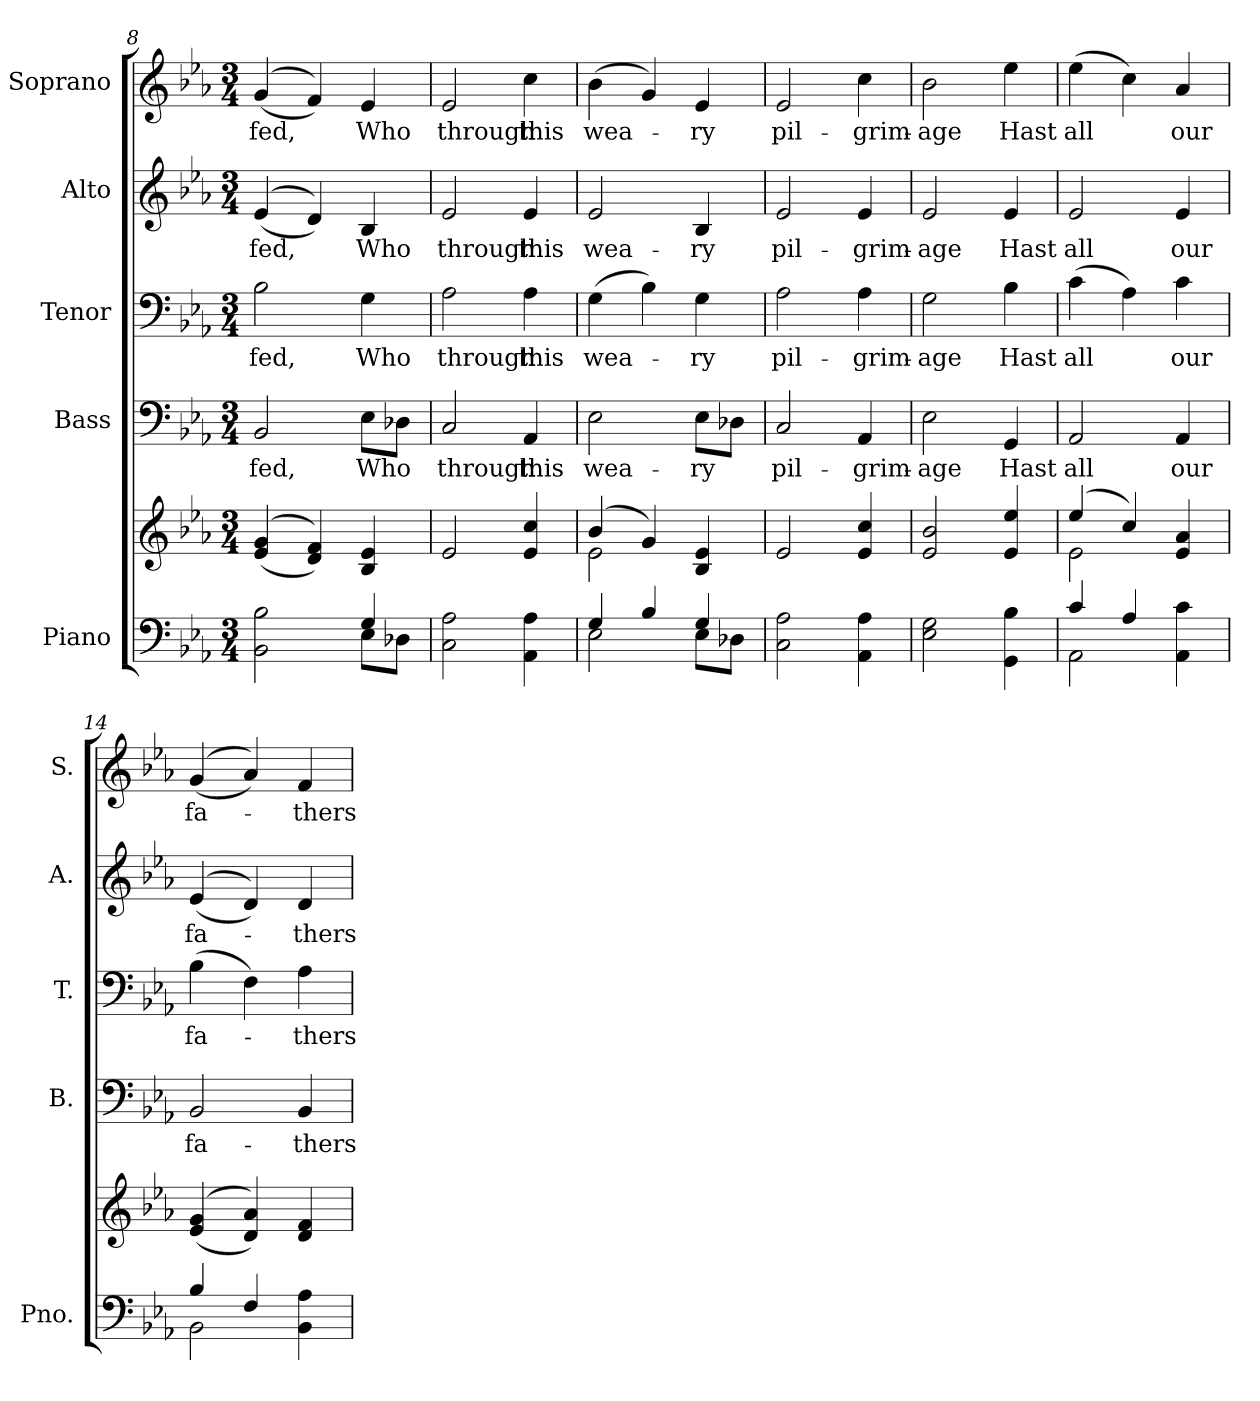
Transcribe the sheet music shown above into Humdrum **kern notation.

**kern	**kern	**kern	**text	**kern	**text	**kern	**text	**kern	**text
*part5	*part5	*part4	*part4	*part3	*part3	*part2	*part2	*part1	*part1
*staff6	*staff5	*staff4	*staff4	*staff3	*staff3	*staff2	*staff2	*staff1	*staff1
*I"Piano	*	*I"Bass	*	*I"Tenor	*	*I"Alto	*	*I"Soprano	*
*I'Pno.	*	*I'B.	*	*I'T.	*	*I'A.	*	*I'S.	*
*clefF4	*clefG2	*clefF4	*	*clefF4	*	*clefG2	*	*clefG2	*
*k[b-e-a-]	*k[b-e-a-]	*k[b-e-a-]	*	*k[b-e-a-]	*	*k[b-e-a-]	*	*k[b-e-a-]	*
*E-:	*E-:	*E-:	*	*E-:	*	*E-:	*	*E-:	*
*M3/4	*M3/4	*M3/4	*	*M3/4	*	*M3/4	*	*M3/4	*
=8	=8	=8	=8	=8	=8	=8	=8	=8	=8
*^	*	*	*	*	*	*	*	*	*
!	!	!	!	!LO:LY:b:color=#000000	!	!	!	!	!	!
!	!	!	!	!	!	!LO:LY:b:color=#000000	!	!	!	!
!	!	!	!	!	!	!	!	!LO:LY:b:color=#000000	!	!
!	!	!	!	!	!	!	!	!	!	!LO:LY:b:color=#000000
2BB-i\ 2B-i	2ryy	((4e-i/ 4gi	2BB-i/	fed,	2B-i\	fed,	((4e-i/	fed,	((4gi/	fed,
.	.	4di/ 4fi))	.	.	.	.	4di/))	.	4fi/))	.
!	!	!	!	!LO:LY:b:color=#000000	!	!	!	!	!	!
!	!	!	!	!	!	!LO:LY:b:color=#000000	!	!	!	!
!	!	!	!	!	!	!	!	!LO:LY:b:color=#000000	!	!
!	!	!	!	!	!	!	!	!	!	!LO:LY:b:color=#000000
4Gi/	8E-i\L	4B-i/ 4e-i	8E-i\L	Who	4Gi\	Who	4B-i/	Who	4e-i/	Who
.	8D-Xi\J	.	8D-Xi\J	.	.	.	.	.	.	.
*v	*v	*	*	*	*	*	*	*	*	*
=9	=9	=9	=9	=9	=9	=9	=9	=9	=9
*^	*	*	*	*	*	*	*	*	*
!	!	!	!	!LO:LY:b:color=#000000	!	!	!	!	!	!
*v	*v	*	*	*	*	*	*	*	*	*
*^	*	*	*	*	*	*	*	*	*
!	!	!	!	!	!	!LO:LY:b:color=#000000	!	!	!	!
*v	*v	*	*	*	*	*	*	*	*	*
*^	*	*	*	*	*	*	*	*	*
!	!	!	!	!	!	!	!	!LO:LY:b:color=#000000	!	!
*v	*v	*	*	*	*	*	*	*	*	*
*^	*	*	*	*	*	*	*	*	*
!	!	!	!	!	!	!	!	!	!	!LO:LY:b:color=#000000
*v	*v	*	*	*	*	*	*	*	*	*
2Ci\ 2A-i	2e-i/	2Ci/	through	2A-i\	through	2e-i/	through	2e-i/	through
!	!	!	!LO:LY:b:color=#000000	!	!	!	!	!	!
!	!	!	!	!	!LO:LY:b:color=#000000	!	!	!	!
!	!	!	!	!	!	!	!LO:LY:b:color=#000000	!	!
!	!	!	!	!	!	!	!	!	!LO:LY:b:color=#000000
4AA-i\ 4A-i	4e-i/ 4cci	4AA-i/	this	4A-i\	this	4e-i/	this	4cci\	this
!!LO:PB:g=z
=10	=10	=10	=10	=10	=10	=10	=10	=10	=10
*^	*^	*	*	*	*	*	*	*	*
!	!	!	!	!	!LO:LY:b:color=#000000	!	!	!	!	!	!
!	!	!	!	!	!	!	!LO:LY:b:color=#000000	!	!	!	!
!	!	!	!	!	!	!	!	!	!LO:LY:b:color=#000000	!	!
!	!	!	!	!	!	!	!	!	!	!	!LO:LY:b:color=#000000
4Gi/	2E-i\	(4b-i/	2e-i\	2E-i\	wea-	(4Gi\	wea-	2e-i/	wea-	(4b-i\	wea-
4B-i/	.	4gi/)	.	.	.	4B-i\)	.	.	.	4gi/)	.
!	!	!	!	!	!LO:LY:b:color=#000000	!	!	!	!	!	!
!	!	!	!	!	!	!	!LO:LY:b:color=#000000	!	!	!	!
!	!	!	!	!	!	!	!	!	!LO:LY:b:color=#000000	!	!
!	!	!	!	!	!	!	!	!	!	!	!LO:LY:b:color=#000000
4Gi/	8E-i\L	4B-i/ 4e-i	4ryy	8E-i\L	-ry	4Gi\	-ry	4B-i/	-ry	4e-i/	-ry
.	8D-Xi\J	.	.	8D-Xi\J	.	.	.	.	.	.	.
*v	*v	*	*	*	*	*	*	*	*	*	*
*	*v	*v	*	*	*	*	*	*	*	*
=11	=11	=11	=11	=11	=11	=11	=11	=11	=11
*^	*	*	*	*	*	*	*	*	*
!	!	!	!	!LO:LY:b:color=#000000	!	!	!	!	!	!
*v	*v	*	*	*	*	*	*	*	*	*
*^	*	*	*	*	*	*	*	*	*
!	!	!	!	!	!	!LO:LY:b:color=#000000	!	!	!	!
*v	*v	*	*	*	*	*	*	*	*	*
*^	*	*	*	*	*	*	*	*	*
!	!	!	!	!	!	!	!	!LO:LY:b:color=#000000	!	!
*v	*v	*	*	*	*	*	*	*	*	*
*^	*	*	*	*	*	*	*	*	*
!	!	!	!	!	!	!	!	!	!	!LO:LY:b:color=#000000
*v	*v	*	*	*	*	*	*	*	*	*
2Ci\ 2A-i	2e-i/	2Ci/	pil-	2A-i\	pil-	2e-i/	pil-	2e-i/	pil-
!	!	!	!LO:LY:b:color=#000000	!	!	!	!	!	!
!	!	!	!	!	!LO:LY:b:color=#000000	!	!	!	!
!	!	!	!	!	!	!	!LO:LY:b:color=#000000	!	!
!	!	!	!	!	!	!	!	!	!LO:LY:b:color=#000000
4AA-i\ 4A-i	4e-i/ 4cci	4AA-i/	-grim-	4A-i\	-grim-	4e-i/	-grim-	4cci\	-grim-
=12	=12	=12	=12	=12	=12	=12	=12	=12	=12
!	!	!	!LO:LY:b:color=#000000	!	!	!	!	!	!
!	!	!	!	!	!LO:LY:b:color=#000000	!	!	!	!
!	!	!	!	!	!	!	!LO:LY:b:color=#000000	!	!
!	!	!	!	!	!	!	!	!	!LO:LY:b:color=#000000
2E-i\ 2Gi	2e-i/ 2b-i	2E-i\	-age	2Gi\	-age	2e-i/	-age	2b-i\	-age
!	!	!	!LO:LY:b:color=#000000	!	!	!	!	!	!
!	!	!	!	!	!LO:LY:b:color=#000000	!	!	!	!
!	!	!	!	!	!	!	!LO:LY:b:color=#000000	!	!
!	!	!	!	!	!	!	!	!	!LO:LY:b:color=#000000
4GGi\ 4B-i	4e-i/ 4ee-i	4GGi/	Hast	4B-i\	Hast	4e-i/	Hast	4ee-i\	Hast
!!LO:PB:g=z
=13	=13	=13	=13	=13	=13	=13	=13	=13	=13
*^	*^	*	*	*	*	*	*	*	*
!	!	!	!	!	!LO:LY:b:color=#000000	!	!	!	!	!	!
!	!	!	!	!	!	!	!LO:LY:b:color=#000000	!	!	!	!
!	!	!	!	!	!	!	!	!	!LO:LY:b:color=#000000	!	!
!	!	!	!	!	!	!	!	!	!	!	!LO:LY:b:color=#000000
4ci/	2AA-i\	(4ee-i/	2e-i\	2AA-i/	all	(4ci\	all	2e-i/	all	(4ee-i\	all
4A-i/	.	4cci/)	.	.	.	4A-i\)	.	.	.	4cci\)	.
!	!	!	!	!	!LO:LY:b:color=#000000	!	!	!	!	!	!
!	!	!	!	!	!	!	!LO:LY:b:color=#000000	!	!	!	!
!	!	!	!	!	!	!	!	!	!LO:LY:b:color=#000000	!	!
!	!	!	!	!	!	!	!	!	!	!	!LO:LY:b:color=#000000
4AA-i\ 4ci	4ryy	4e-i/ 4a-i	4ryy	4AA-i/	our	4ci\	our	4e-i/	our	4a-i/	our
*	*	*v	*v	*	*	*	*	*	*	*	*
=14	=14	=14	=14	=14	=14	=14	=14	=14	=14	=14
*	*	*^	*	*	*	*	*	*	*	*
!	!	!	!	!	!LO:LY:b:color=#000000	!	!	!	!	!	!
*	*	*v	*v	*	*	*	*	*	*	*	*
*	*	*^	*	*	*	*	*	*	*	*
!	!	!	!	!	!	!	!LO:LY:b:color=#000000	!	!	!	!
*	*	*v	*v	*	*	*	*	*	*	*	*
*	*	*^	*	*	*	*	*	*	*	*
!	!	!	!	!	!	!	!	!	!LO:LY:b:color=#000000	!	!
*	*	*v	*v	*	*	*	*	*	*	*	*
*	*	*^	*	*	*	*	*	*	*	*
!	!	!	!	!	!	!	!	!	!	!	!LO:LY:b:color=#000000
*	*	*v	*v	*	*	*	*	*	*	*	*
4B-i/	2BB-i\	((4e-i/ 4gi	2BB-i/	fa-	(4B-i\	fa-	((4e-i/	fa-	((4gi/	fa-
4Fi/	.	4di/ 4a-i))	.	.	4Fi\)	.	4di/))	.	4a-i/))	.
!	!	!	!	!LO:LY:b:color=#000000	!	!	!	!	!	!
!	!	!	!	!	!	!LO:LY:b:color=#000000	!	!	!	!
!	!	!	!	!	!	!	!	!LO:LY:b:color=#000000	!	!
!	!	!	!	!	!	!	!	!	!	!LO:LY:b:color=#000000
4BB-i\ 4A-i	4ryy	4di/ 4fi	4BB-i/	-thers	4A-i\	-thers	4di/	-thers	4fi/	-thers
*v	*v	*	*	*	*	*	*	*	*	*
=	=	=	=	=	=	=	=	=	=
*-	*-	*-	*-	*-	*-	*-	*-	*-	*-
